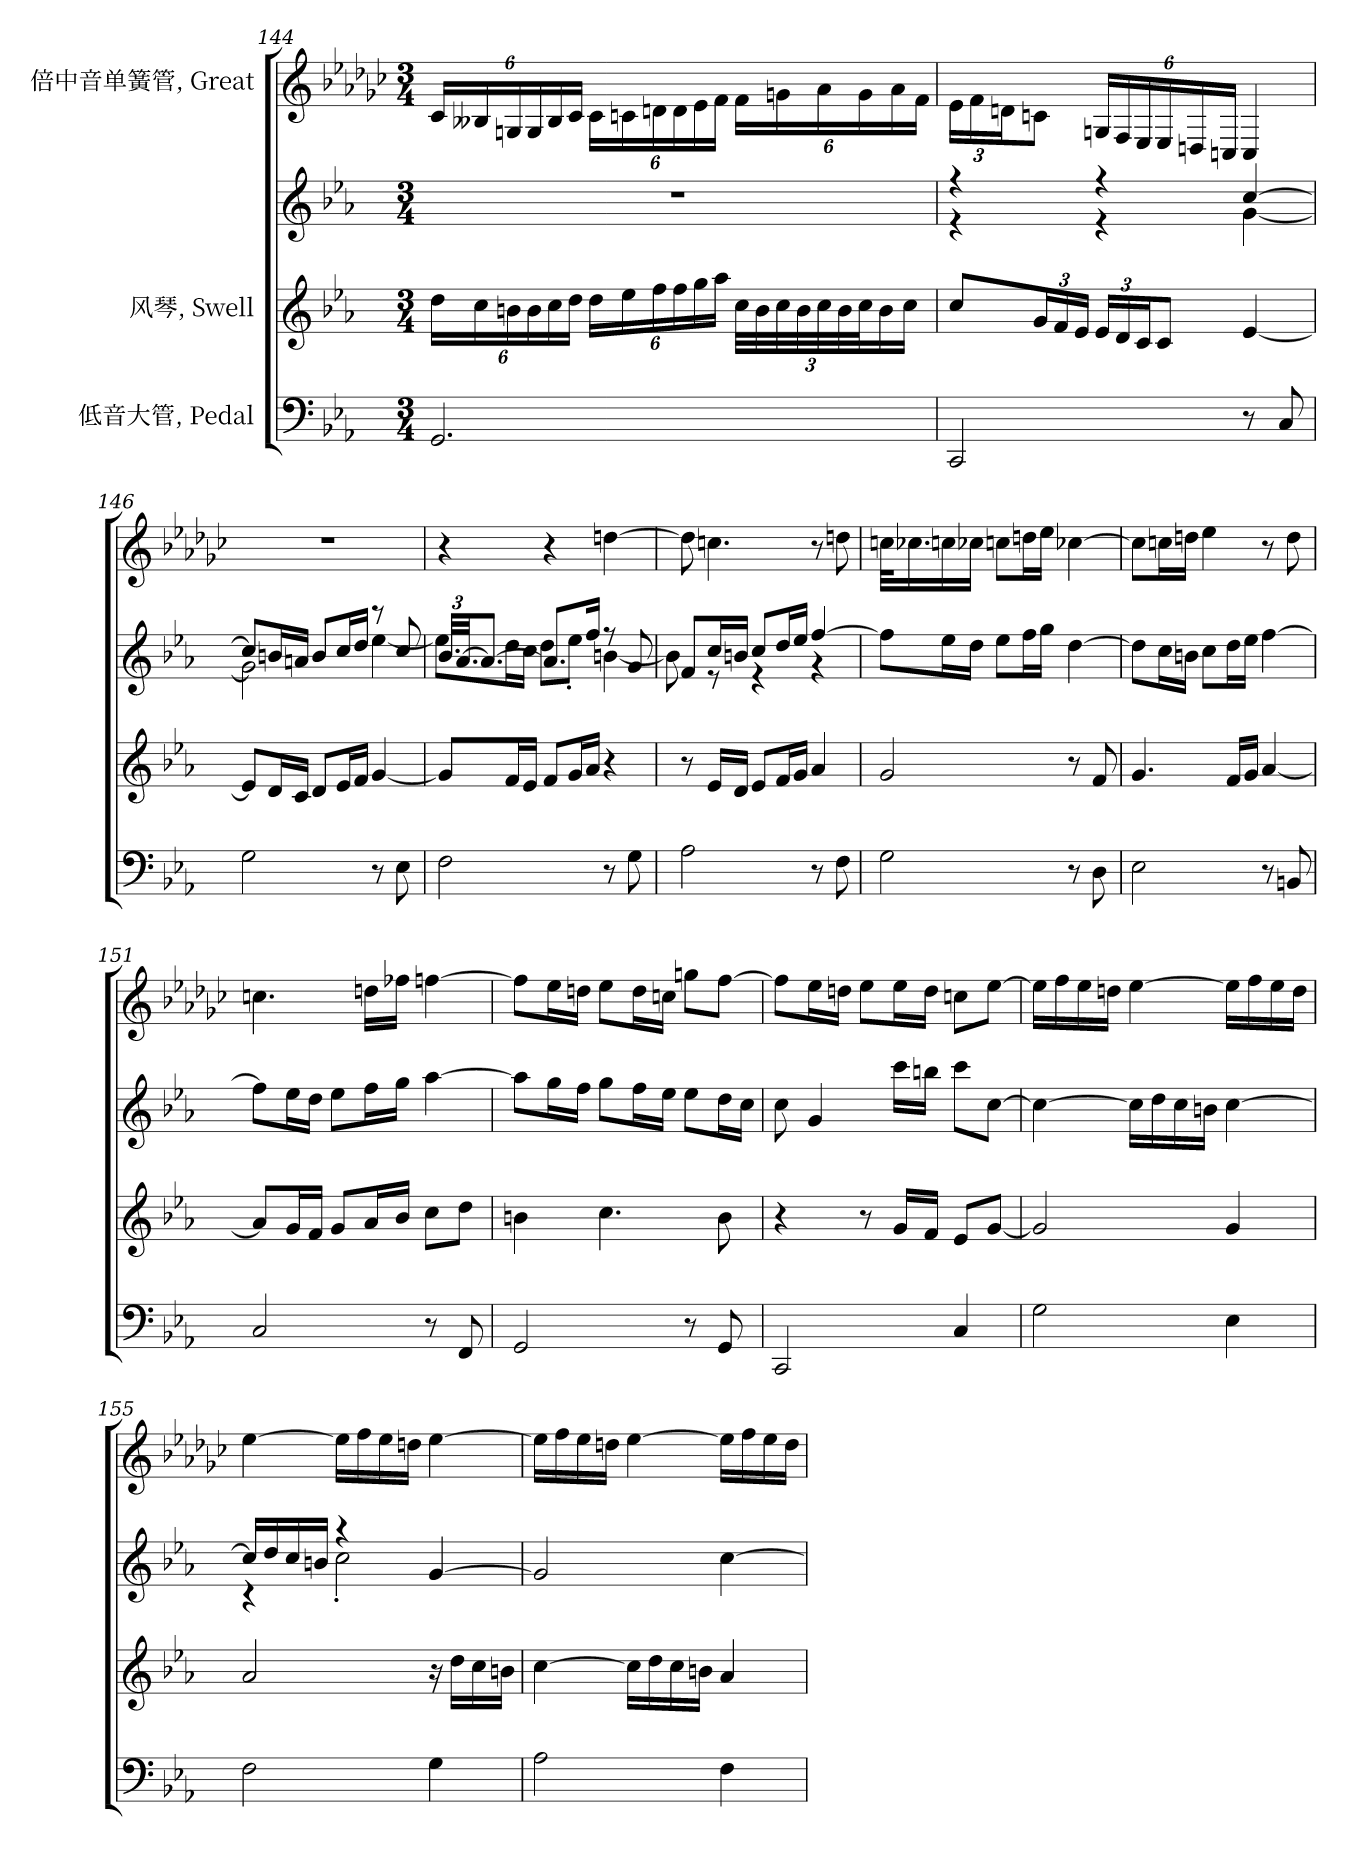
**kern	**kern	**kern	**kern
*part3	*part2	*part2	*part1
*staff4	*staff3	*staff2	*staff1
*I"低音大管, Pedal	*I"风琴, Swell	*	*I"倍中音单簧管, Great
!!LO:PB:g=z
*clefF4	*clefG2	*clefG2	*clefG2
*ITrd7c12	*	*	*ITrd12c21
*k[b-e-a-]	*k[b-e-a-]	*k[b-e-a-]	*k[b-e-a-d-g-c-]
*M3/4	*M3/4	*M3/4	*M3/4
*	*Xbrackettup	*	*Xbrackettup
=144	=144	=144	=144
2.GGG/	24dd\LL	2.r	24C-/LL
.	24cc\	.	24BB--X/
.	24bn\	.	24GGn/
.	24b\	.	24GG/
.	24cc\	.	24BB--/
.	24dd\JJ	.	24C-/JJ
.	24dd\LL	.	24C-\LL
.	24ee-\	.	24Cn\
.	24ff\	.	24Dn\
.	24ff\	.	24D\
.	24gg\	.	24E-\
.	24aa-\JJ	.	24F\JJ
.	48cc\LLL	.	24F\LL
.	48b\	.	.
.	48cc\	.	24Gn\
.	48b\	.	.
.	48cc\	.	24A-\
.	48b\	.	.
.	48cc\J	.	24G\
.	24b\	.	.
.	.	.	24A-\
.	16cc\JJ	.	.
.	.	.	24F\JJ
=145	=145	=145	=145
*	*	*^	*
2CCC/	8cc/L	4r	4r	24E-\LL
.	.	.	.	24F\
.	.	.	.	24Dn\J
.	24g/L	.	.	8Cn\J
.	24f/	.	.	.
.	24e-/JJ	.	.	.
.	24e-/LL	4r	4r	24GGn/LL
.	24d/	.	.	24FF/
.	24c/J	.	.	24EE-/
.	8c/J	.	.	24EE-/
.	.	.	.	24DDn/
.	.	.	.	24CCn/JJ
8r	[4e-/	[4cc/	[4g\	4CC/
8CC/	.	.	.	.
!!LO:LB:g=z
=146	=146	=146	=146	=146
2GG\	8e-/L]	8cc/L]	2g\]	2.r
.	16d/L	16bn/L	.	.
.	16c/JJ	16an/JJ	.	.
.	8d/L	8b/L	.	.
.	16e-/L	16cc/L	.	.
.	16f/JJ	16dd/JJ	.	.
8r	[4g/	8r	[4ee-\	.
8EE-\	.	8cc/	.	.
=147	=147	=147	=147	=147
*	*	*Xbrackettup	*	*
2FF\	8g/L]	48.b-/LLL	8ee-\L]	4r
.	.	[48.a-/JJ	.	.
.	.	8.a-/J_	.	.
.	16f/L	.	16dd\L	.
.	16e-/JJ	.	16cc\JJ	.
.	8f/L	8.a-/L]	8dd\L	4r
.	16g/L	.	8ee-'\J	.
.	16a-/JJ	16ff/Jk	.	.
8r	4r	8r	[4bn\	[4dn\
8GG\	.	8g/	.	.
=148	=148	=148	=148	=148
2AA-\	8r	8f/L	8b\]	8d\]
.	16e-/LL	16cc/L	8r	4.cn\
.	16d/JJ	16bn/JJ	.	.
.	8e-/L	8cc/L	4r	.
.	16f/L	16dd/L	.	.
.	16g/JJ	16ee-/JJ	.	.
8r	4a-/	[4ff/	4r	8r
8FF\	.	.	.	8dn\
*	*	*v	*v	*
!!LO:LB:g=z
=149	=149	=149	=149
2GG\	2g/	8ff\L]	32cn\KLL
.	.	.	16.c-X\
.	.	16ee-\L	16cn\
.	.	16dd\JJ	16c-X\JJ
.	.	8ee-\L	8cn\L
.	.	16ff\L	16dn\L
.	.	16gg\JJ	16e-\JJ
8r	8r	[4dd\	[4c-X\
8DD\	8f/	.	.
=150	=150	=150	=150
2EE-\	4.g/	8dd\L]	8c-\L]
.	.	16cc\L	16cn\L
.	.	16bn\JJ	16dn\JJ
.	.	8cc\L	4e-\
.	16f/LL	16dd\L	.
.	16g/JJ	16ee-\JJ	.
8r	[4a-/	[4ff\	8r
8BBBn/	.	.	8d\
=151	=151	=151	=151
2CC/	8a-/L]	8ff\L]	4.cn\
.	16g/L	16ee-\L	.
.	16f/JJ	16dd\JJ	.
.	8g/L	8ee-\L	.
.	16a-/L	16ff\L	16dn\LL
.	16b-/JJ	16gg\JJ	16f-X\JJ
8r	8cc\L	[4aa-\	[4fn\
8FFF/	8dd\J	.	.
!!LO:PB:g=z
=152	=152	=152	=152
2GGG/	4bn\	8aa-\L]	8f\L]
.	.	16gg\L	16e-\L
.	.	16ff\JJ	16dn\JJ
.	4.cc\	8gg\L	8e-\L
.	.	16ff\L	16d\L
.	.	16ee-\JJ	16cn\JJ
8r	.	8ee-\L	8gn\L
8GGG/	8b\	16dd\L	[8f\J
.	.	16cc\JJ	.
=153	=153	=153	=153
2CCC/	4r	8cc\	8f\L]
.	.	4g/	16e-\L
.	.	.	16dn\JJ
.	8r	.	8e-\L
.	16g/LL	16ccc\LL	16e-\L
.	16f/JJ	16bbn\JJ	16d\JJ
4CC/	8e-/L	8ccc\L	8cn\L
.	[8g/J	[8cc\J	[8e-\J
!!LO:LB:g=z
=154	=154	=154	=154
2GG\	2g/]	4cc\_	16e-\LL]
.	.	.	16f\
.	.	.	16e-\
.	.	.	16dn\JJ
.	.	16cc\LL]	[4e-\
.	.	16dd\	.
.	.	16cc\	.
.	.	16bn\JJ	.
4EE-\	4g/	[4cc\	16e-\LL]
.	.	.	16f\
.	.	.	16e-\
.	.	.	16d\JJ
=155	=155	=155	=155
*	*	*^	*
2FF\	2a-/	16cc/LL]	4r	[4e-\
.	.	16dd/	.	.
.	.	16cc/	.	.
.	.	16bn/JJ	.	.
.	.	4r	2cc'\	16e-\LL]
.	.	.	.	16f\
.	.	.	.	16e-\
.	.	.	.	16dn\JJ
4GG\	16r	[4g/	.	[4e-\
.	16dd\LL	.	.	.
.	16cc\	.	.	.
.	16bn\JJ	.	.	.
*	*	*v	*v	*
!!LO:LB:g=z
=156	=156	=156	=156
2AA-\	[4cc\	2g/]	16e-\LL]
.	.	.	16f\
.	.	.	16e-\
.	.	.	16dn\JJ
.	16cc\LL]	.	[4e-\
.	16dd\	.	.
.	16cc\	.	.
.	16bn\JJ	.	.
4FF\	4a-/	[4cc\	16e-\LL]
.	.	.	16f\
.	.	.	16e-\
.	.	.	16d\JJ
=	=	=	=
*-	*-	*-	*-
